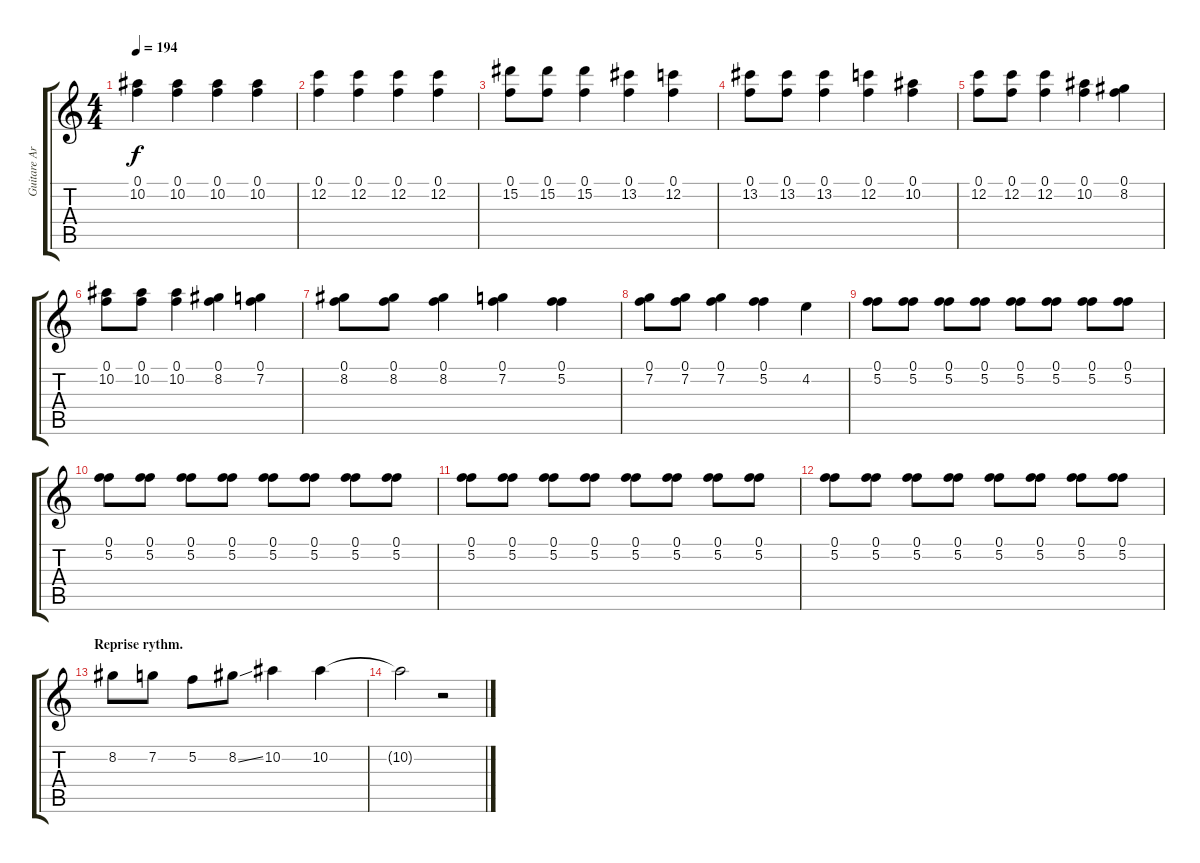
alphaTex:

\track ("Guitare Arpèges 1" "Guitare Ar") {instrument distortionguitar}
\staff {score tabs}
\tuning (F4 C4 Ab3 Eb3 Bb2 F2) {hide}
\ts (4 4)
\tempo 194
\clef g2
\ks c
(0.1 10.2).4{dy f} (0.1 10.2).4 (0.1 10.2).4 (0.1 10.2).4 |
(0.1 12.2).4 (0.1 12.2).4 (0.1 12.2).4 (0.1 12.2).4 |
(0.1 15.2).8 (0.1 15.2).8 (0.1 15.2).4 (0.1 13.2).4 (0.1 12.2).4 |
(0.1 13.2).8 (0.1 13.2).8 (0.1 13.2).4 (0.1 12.2).4 (0.1 10.2).4 |
(0.1 12.2).8 (0.1 12.2).8 (0.1 12.2).4 (0.1 10.2).4 (0.1 8.2).4 |
(0.1 10.2).8 (0.1 10.2).8 (0.1 10.2).4 (0.1 8.2).4 (0.1 7.2).4 |
(0.1 8.2).8 (0.1 8.2).8 (0.1 8.2).4 (0.1 7.2).4 (0.1 5.2).4 |
(0.1 7.2).8 (0.1 7.2).8 (0.1 7.2).4 (0.1 5.2).4 4.2.4 |
(0.1 5.2).8 (0.1 5.2).8 (0.1 5.2).8 (0.1 5.2).8 (0.1 5.2).8 (0.1 5.2).8 (0.1 5.2).8 (0.1 5.2).8 |
(0.1 5.2).8 (0.1 5.2).8 (0.1 5.2).8 (0.1 5.2).8 (0.1 5.2).8 (0.1 5.2).8 (0.1 5.2).8 (0.1 5.2).8 |
(0.1 5.2).8 (0.1 5.2).8 (0.1 5.2).8 (0.1 5.2).8 (0.1 5.2).8 (0.1 5.2).8 (0.1 5.2).8 (0.1 5.2).8 |
(0.1 5.2).8 (0.1 5.2).8 (0.1 5.2).8 (0.1 5.2).8 (0.1 5.2).8 (0.1 5.2).8 (0.1 5.2).8 (0.1 5.2).8 |
\section ("" "Reprise rythm.")
8.2.8 7.2.8 5.2.8 8.2{ss}.8 10.2.4 10.2.4 |
10.2{t}.2 r.2
